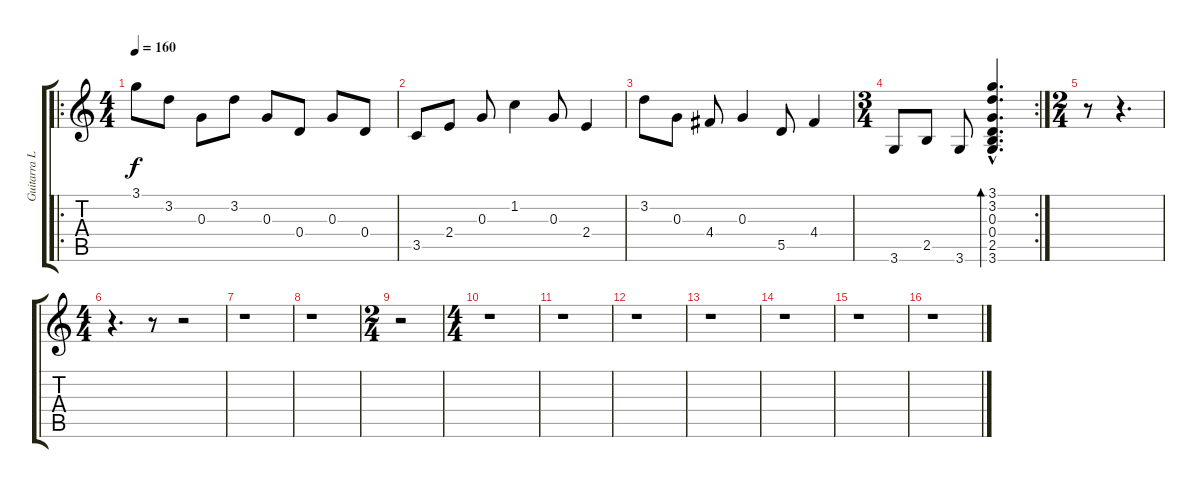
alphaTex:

\track ("Guitarra Limpia" "Guitarra L") {instrument electricguitarclean}
\staff {score tabs}
\tuning (E4 B3 G3 D3 A2 E2) {hide}
\ro
\ts (4 4)
\tempo 160
\clef g2
\ks c
3.1.8{dy f instrument electricguitarclean} 3.2.8 0.3.8 3.2.8 0.3.8 0.4.8 0.3.8 0.4.8 |
3.5.8 2.4.8 0.3.8 1.2.4 0.3.8 2.4.4 |
3.2.8 0.3.8 4.4.8 0.3.4 5.5.8 4.4.4 |
\rc 2
\ts (3 4)
3.6.8 2.5.8 3.6.8 (3.1{hac} 3.2{hac} 0.3{hac} 0.4{hac} 2.5{hac} 3.6{hac}).4{d bd 240} |
\ts (2 4)
r.8 r.4{d} |
\ts (4 4)
r.4{d} r.8 r.2 |
r.1 |
r.1 |
\ts (2 4)
r.2 |
\ts (4 4)
r.1 |
r.1 |
r.1 |
r.1 |
r.1 |
r.1 |
r.1
